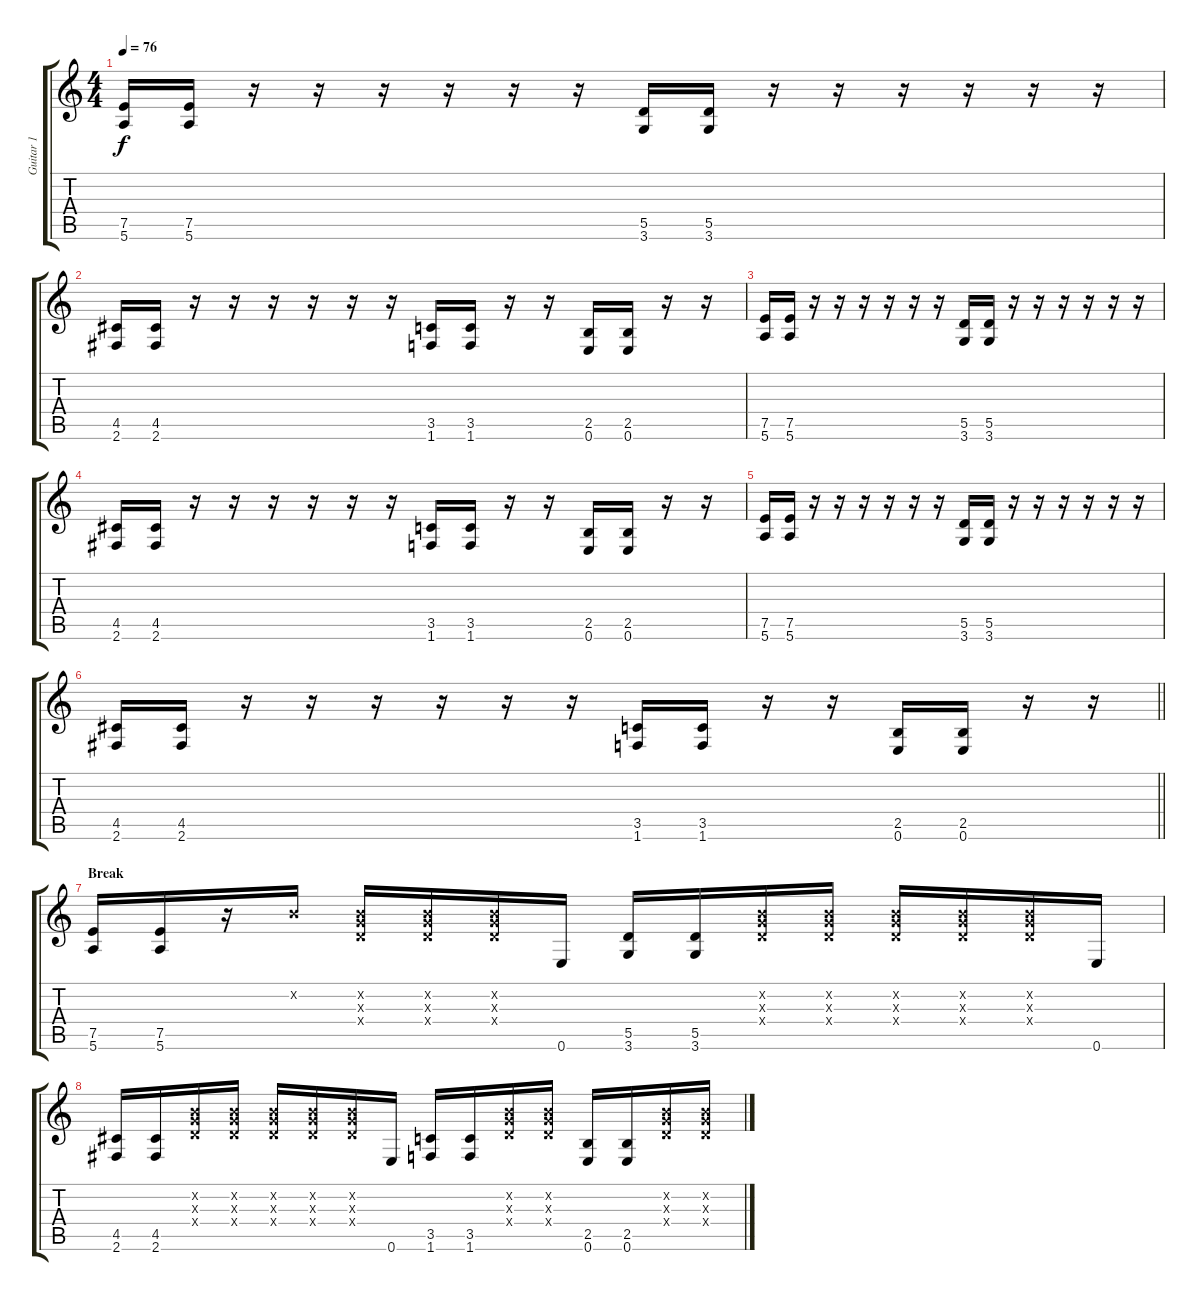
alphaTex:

\track ("Guitar 1" "Guitar 1") {instrument distortionguitar}
\staff {score tabs}
\tuning (E4 B3 G3 D3 A2 E2) {hide}
\ts (4 4)
\tempo 76
\clef g2
\ks c
(7.5 5.6).16{dy f} (7.5 5.6).16 r.16 r.16 r.16 r.16 r.16 r.16 (5.5 3.6).16 (5.5 3.6).16 r.16 r.16 r.16 r.16 r.16 r.16 |
(4.5 2.6).16 (4.5 2.6).16 r.16 r.16 r.16 r.16 r.16 r.16 (3.5 1.6).16 (3.5 1.6).16 r.16 r.16 (2.5 0.6).16 (2.5 0.6).16 r.16 r.16 |
(7.5 5.6).16 (7.5 5.6).16 r.16 r.16 r.16 r.16 r.16 r.16 (5.5 3.6).16 (5.5 3.6).16 r.16 r.16 r.16 r.16 r.16 r.16 |
(4.5 2.6).16 (4.5 2.6).16 r.16 r.16 r.16 r.16 r.16 r.16 (3.5 1.6).16 (3.5 1.6).16 r.16 r.16 (2.5 0.6).16 (2.5 0.6).16 r.16 r.16 |
(7.5 5.6).16 (7.5 5.6).16 r.16 r.16 r.16 r.16 r.16 r.16 (5.5 3.6).16 (5.5 3.6).16 r.16 r.16 r.16 r.16 r.16 r.16 |
\barLineRight lightlight
(4.5 2.6).16 (4.5 2.6).16 r.16 r.16 r.16 r.16 r.16 r.16 (3.5 1.6).16 (3.5 1.6).16 r.16 r.16 (2.5 0.6).16 (2.5 0.6).16 r.16 r.16 |
\section ("" "Break")
(7.5 5.6).16 (7.5 5.6).16 r.16 0.2{x}.16 (0.2{x} 0.3{x} 0.4{x}).16 (0.2{x} 0.3{x} 0.4{x}).16 (0.2{x} 0.3{x} 0.4{x}).16 0.6.16 (5.5 3.6).16 (5.5 3.6).16 (0.2{x} 0.3{x} 0.4{x}).16 (0.2{x} 0.3{x} 0.4{x}).16 (0.2{x} 0.3{x} 0.4{x}).16 (0.2{x} 0.3{x} 0.4{x}).16 (0.2{x} 0.3{x} 0.4{x}).16 0.6.16 |
(4.5 2.6).16 (4.5 2.6).16 (0.2{x} 0.3{x} 0.4{x}).16 (0.2{x} 0.3{x} 0.4{x}).16 (0.2{x} 0.3{x} 0.4{x}).16 (0.2{x} 0.3{x} 0.4{x}).16 (0.2{x} 0.3{x} 0.4{x}).16 0.6.16 (3.5 1.6).16 (3.5 1.6).16 (0.2{x} 0.3{x} 0.4{x}).16 (0.2{x} 0.3{x} 0.4{x}).16 (2.5 0.6).16 (2.5 0.6).16 (0.2{x} 0.3{x} 0.4{x}).16 (0.2{x} 0.3{x} 0.4{x}).16
